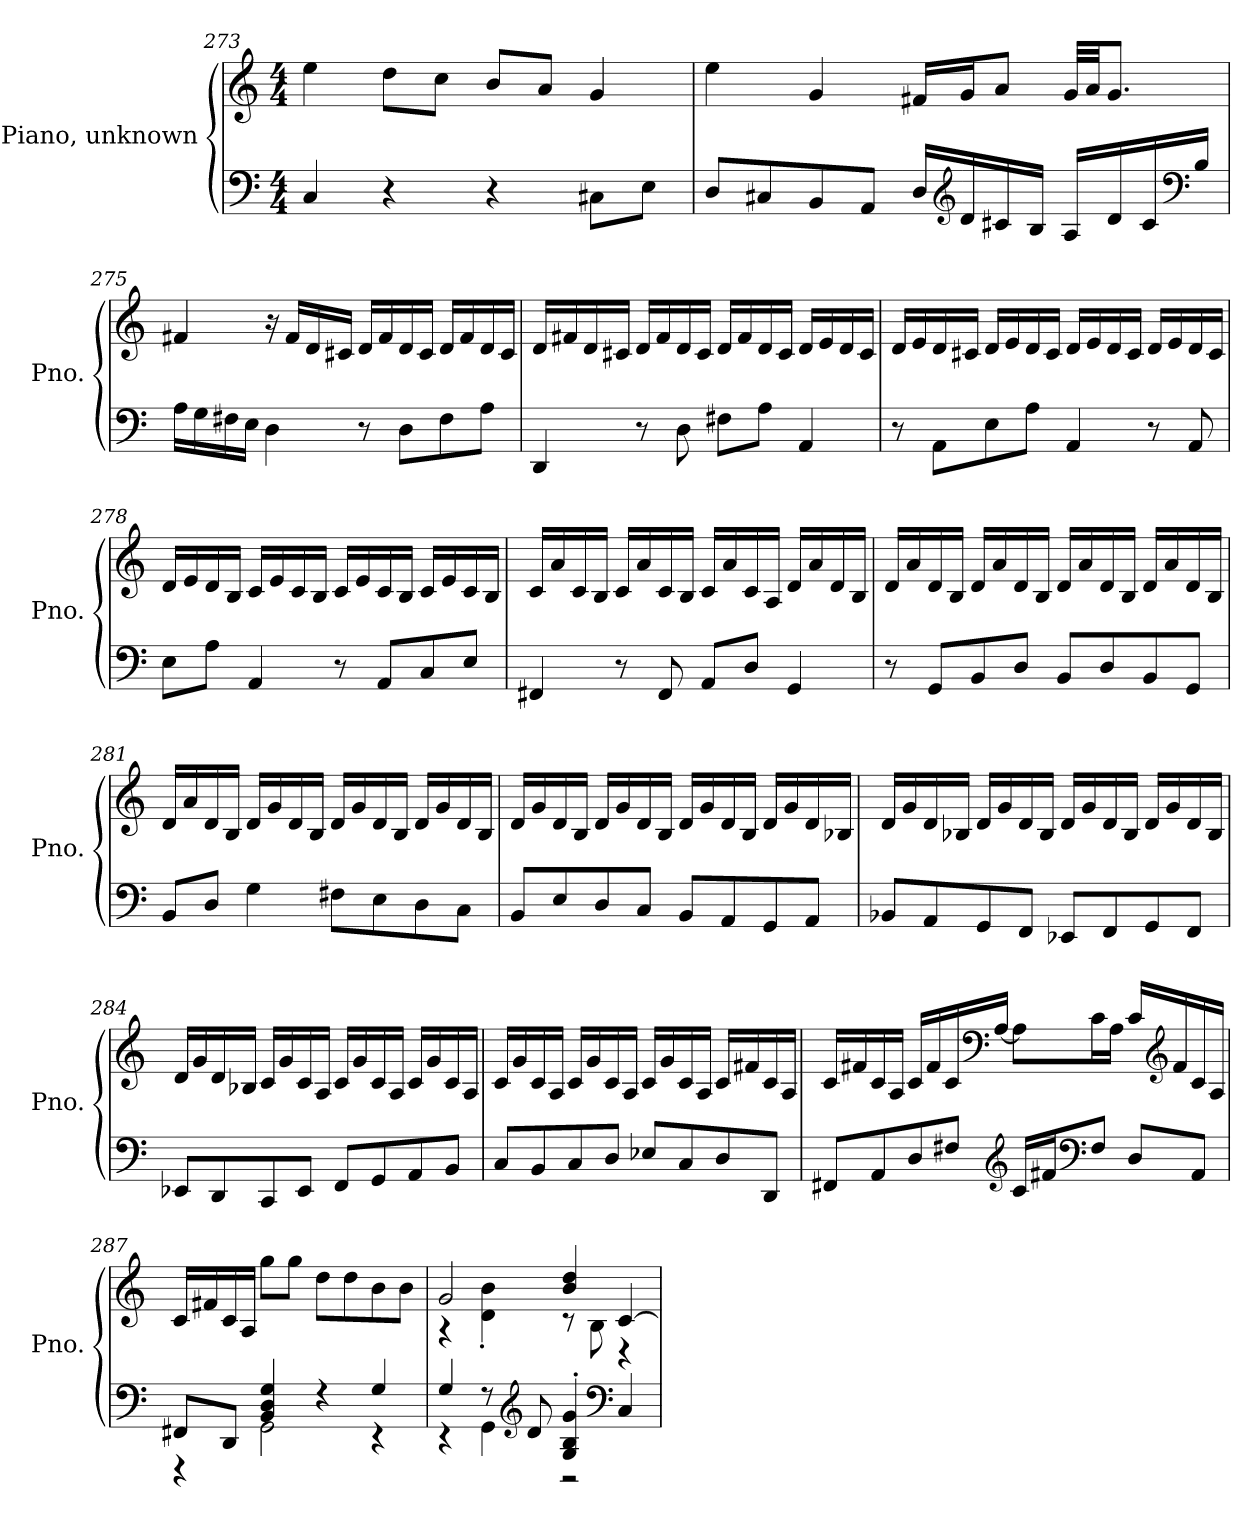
**kern	**kern
*part1	*part1
*staff2	*staff1
*I"Piano, unknown	*
*I'Pno.	*
*clefF4	*clefG2
*k[]	*k[]
*M4/4	*M4/4
=273	=273
4C/	4ee\
4r	8dd\L
.	8cc\J
4r	8b/L
.	8a/J
8C#X\L	4g/
8E\J	.
=274	=274
8D/L	4ee\
8C#X/	.
8BB/	4g/
8AA/J	.
16D/LL	16f#X/LL
*clefG2	*
16d/	16g/J
16c#X/	8a/J
16B/JJ	.
16A/LL	32g/LLL
.	32a/JJ
16d/	8.g/J
16c#/	.
*clefF4	*
16B/JJ	.
!!LO:LB:g=z
=275	=275
16A\LL	4f#X/
16G\	.
16F#X\	.
16E\JJ	.
4D\	16r
.	16f#/LL
.	16d/
.	16c#X/JJ
8r	16d/LL
.	16f#/
8D\L	16d/
.	16c#/JJ
8F#\	16d/LL
.	16f#/
8A\J	16d/
.	16c#/JJ
=276	=276
4DD/	16d/LL
.	16f#X/
.	16d/
.	16c#X/JJ
8r	16d/LL
.	16f#/
8D\	16d/
.	16c#/JJ
8F#X\L	16d/LL
.	16f#/
8A\J	16d/
.	16c#/JJ
4AA/	16d/LL
.	16e/
.	16d/
.	16c#/JJ
!!LO:LB:g=z
=277	=277
8r	16d/LL
.	16e/
8AA\L	16d/
.	16c#X/JJ
8E\	16d/LL
.	16e/
8A\J	16d/
.	16c#/JJ
4AA/	16d/LL
.	16e/
.	16d/
.	16c#/JJ
8r	16d/LL
.	16e/
8AA/	16d/
.	16c#/JJ
=278	=278
8E\L	16d/LL
.	16e/
8A\J	16d/
.	16B/JJ
4AA/	16c/LL
.	16e/
.	16c/
.	16B/JJ
8r	16c/LL
.	16e/
8AA/L	16c/
.	16B/JJ
8C/	16c/LL
.	16e/
8E/J	16c/
.	16B/JJ
!!LO:LB:g=z
=279	=279
4FF#X/	16c/LL
.	16a/
.	16c/
.	16B/JJ
8r	16c/LL
.	16a/
8FF#/	16c/
.	16B/JJ
8AA/L	16c/LL
.	16a/
8D/J	16c/
.	16A/JJ
4GG/	16d/LL
.	16a/
.	16d/
.	16B/JJ
=280	=280
8r	16d/LL
.	16a/
8GG/L	16d/
.	16B/JJ
8BB/	16d/LL
.	16a/
8D/J	16d/
.	16B/JJ
8BB/L	16d/LL
.	16a/
8D/	16d/
.	16B/JJ
8BB/	16d/LL
.	16a/
8GG/J	16d/
.	16B/JJ
!!LO:PB:g=z
=281	=281
8BB/L	16d/LL
.	16a/
8D/J	16d/
.	16B/JJ
4G\	16d/LL
.	16g/
.	16d/
.	16B/JJ
8F#X\L	16d/LL
.	16g/
8E\	16d/
.	16B/JJ
8D\	16d/LL
.	16g/
8C\J	16d/
.	16B/JJ
=282	=282
8BB/L	16d/LL
.	16g/
8E/	16d/
.	16B/JJ
8D/	16d/LL
.	16g/
8C/J	16d/
.	16B/JJ
8BB/L	16d/LL
.	16g/
8AA/	16d/
.	16B/JJ
8GG/	16d/LL
.	16g/
8AA/J	16d/
.	16B-X/JJ
!!LO:LB:g=z
=283	=283
8BB-X/L	16d/LL
.	16g/
8AA/	16d/
.	16B-X/JJ
8GG/	16d/LL
.	16g/
8FF/J	16d/
.	16B-/JJ
8EE-X/L	16d/LL
.	16g/
8FF/	16d/
.	16B-/JJ
8GG/	16d/LL
.	16g/
8FF/J	16d/
.	16B-/JJ
=284	=284
8EE-X/L	16d/LL
.	16g/
8DD/	16d/
.	16B-X/JJ
8CC/	16c/LL
.	16g/
8EE-/J	16c/
.	16A/JJ
8FF/L	16c/LL
.	16g/
8GG/	16c/
.	16A/JJ
8AA/	16c/LL
.	16g/
8BB/J	16c/
.	16A/JJ
!!LO:LB:g=z
=285	=285
8C/L	16c/LL
.	16g/
8BB/	16c/
.	16A/JJ
8C/	16c/LL
.	16g/
8D/J	16c/
.	16A/JJ
8E-X/L	16c/LL
.	16g/
8C/	16c/
.	16A/JJ
8D/	16c/LL
.	16f#X/
8DD/J	16c/
.	16A/JJ
=286	=286
8FF#X/L	16c/LL
.	16f#X/
8AA/	16c/
.	16A/JJ
8D/	16c/LL
.	16f#/
8F#X/J	16c/
*	*clefF4
.	[16A/JJ
*clefG2	*
16c/LL	8A\L]
16f#X/J	.
*clefF4	*
8F#/J	16c\L
.	16A\JJ
8D/L	16c/LL
*	*clefG2
.	16f#/
8AA/J	16c/
.	16A/JJ
!!LO:LB:g=z
=287	=287
*^	*
8FF#X/L	4r	16c/LL
.	.	16f#X/
8DD/J	.	16c/
.	.	16A/JJ
4BB/ 4D/ 4G/	2GG\	8gg\L
.	.	8gg\J
4r	.	8dd\L
.	.	8dd\
4G/	4r	8b\
.	.	8b\J
=288	=288	=288
*	*	*^
4G/	4r	2g/	4r
8r	4GG\	.	4d\' 4b\'
*clefG2	*	*	*
8d/	.	.	.
4G/' 4B/' 4g/'	2r	4b/ 4dd/	8r
.	.	.	8B\
*clefF4	*	*	*
4C/	.	[4c/	4r
*v	*v	*	*
*	*v	*v
=	=
*-	*-
